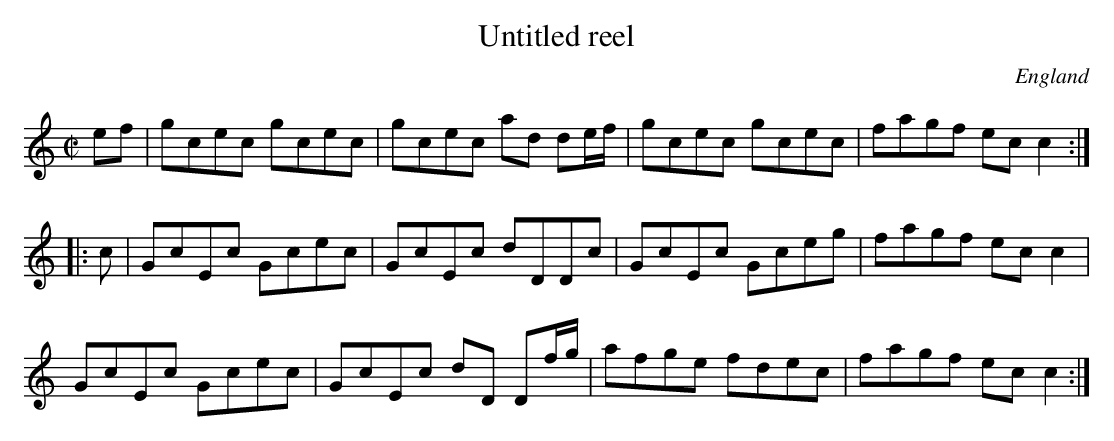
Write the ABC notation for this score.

X:1
T:Untitled reel
M:C|
O:England
K:C
ef |\
gcec gcec |gcec ad de/2f/2 |\
gcec gcec |fagf ecc2      ::
c |\
GcEc Gcec |GcEc dDDc       |GcEc Gceg |fagf ecc2 |
GcEc Gcec |GcEc dD Df/2g/2 |afge fdec |fagf ecc2:|
